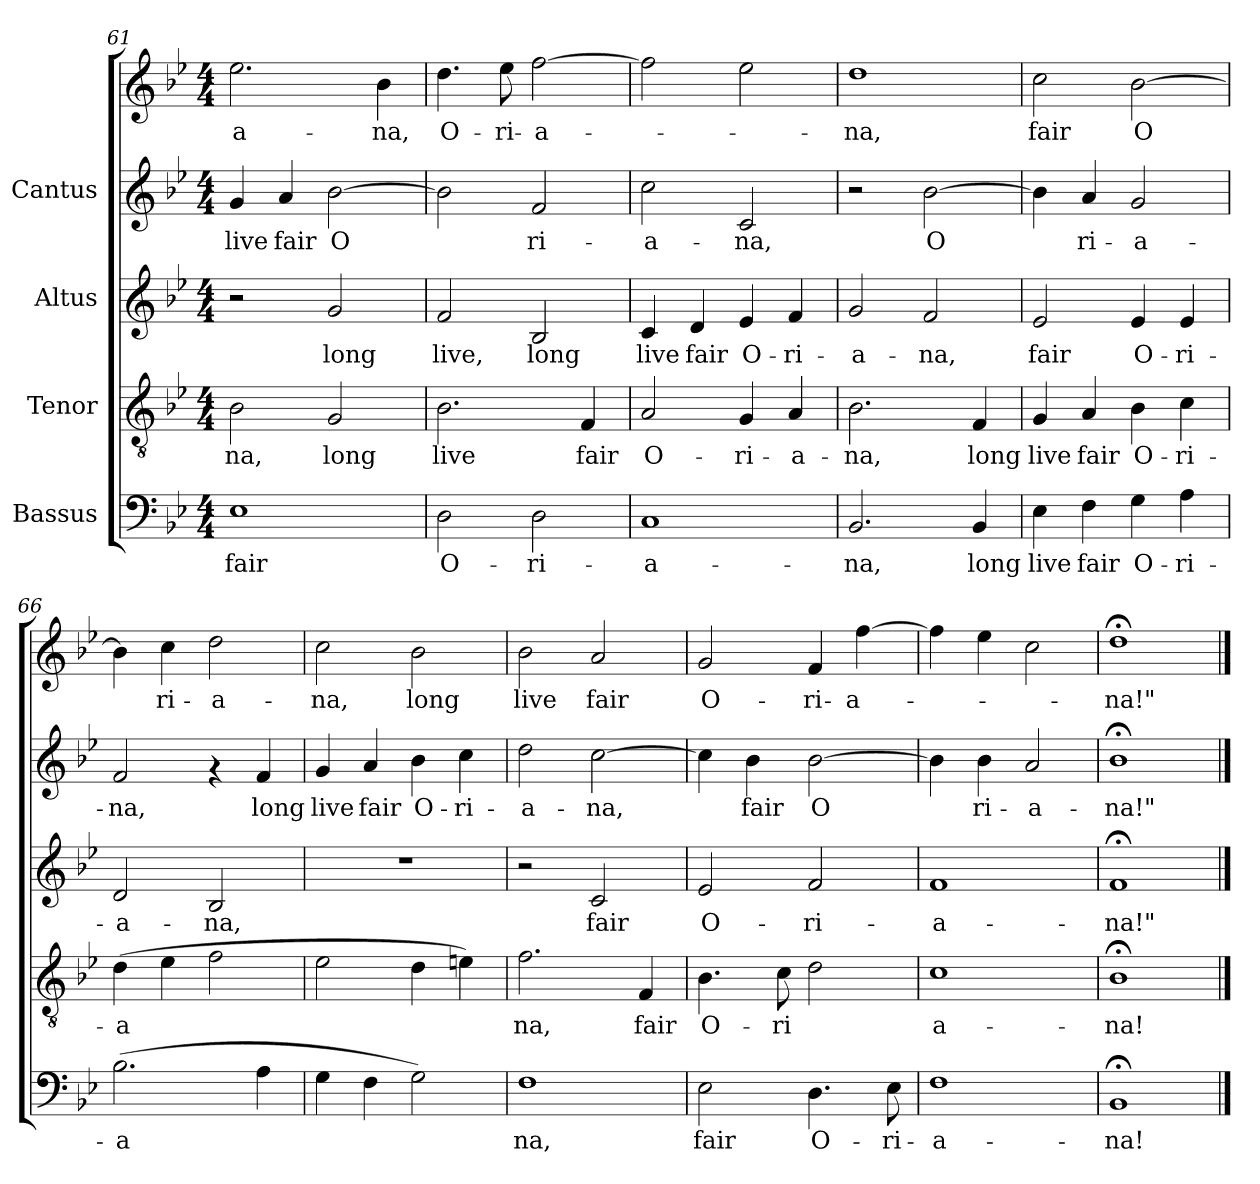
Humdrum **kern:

**kern	**text	**kern	**text	**kern	**text	**kern	**text	**kern	**text
*part4	*part4	*part3	*part3	*part2	*part2	*part1	*part1	*part1	*part1
*staff5	*staff5	*staff4	*staff4	*staff3	*staff3	*staff2	*staff2	*staff1	*staff1
*I"Bassus	*	*I"Tenor	*	*I"Altus	*	*I"Cantus	*	*	*
*clefF4	*	*clefGv2	*	*clefG2	*	*clefG2	*	*clefG2	*
*k[b-e-]	*	*k[b-e-]	*	*k[b-e-]	*	*k[b-e-]	*	*k[b-e-]	*
*B-:	*	*B-:	*	*B-:	*	*B-:	*	*B-:	*
*M4/4	*	*M4/4	*	*M4/4	*	*M4/4	*	*M4/4	*
=61	=61	=61	=61	=61	=61	=61	=61	=61	=61
!	!LO:LY:b:cj	!	!LO:LY:b:cj	!	!	!	!LO:LY:b:cj	!	!LO:LY:b:cj
1E-	fair	2B-\	-na,	2r	.	4g/	live	2.ee-\	a-
!	!	!	!	!	!	!	!LO:LY:b:cj	!	!
.	.	.	.	.	.	4a/	fair	.	.
!	!	!	!LO:LY:b:cj	!	!LO:LY:b:cj	!	!LO:LY:b:cj	!	!
.	.	2G/	long	2g/	long	[>2b-\	O-	.	.
!	!	!	!	!	!	!	!	!	!LO:LY:b:cj
.	.	.	.	.	.	.	.	4b-\	-na,
!!LO:LB:g=z
=62	=62	=62	=62	=62	=62	=62	=62	=62	=62
!	!LO:LY:b:cj	!	!LO:LY:b:cj	!	!LO:LY:b:cj	!	!LO:LY:b:cj	!	!LO:LY:b:cj
2D\	O-	2.B-\	live	2f/	live,	2b-\]	-	4.dd\	-O-
!	!	!	!	!	!	!	!	!	!LO:LY:b:cj
.	.	.	.	.	.	.	.	8ee-\	-ri-
!	!LO:LY:b:cj	!	!	!	!LO:LY:b:cj	!	!LO:LY:b:cj	!	!LO:LY:b:cj
2D\	-ri-	.	.	2B-/	long	2f/	ri-	[>2ff\	-a-
!	!	!	!LO:LY:b:cj	!	!	!	!	!	!
.	.	4F/	fair	.	.	.	.	.	.
=63	=63	=63	=63	=63	=63	=63	=63	=63	=63
!	!LO:LY:b:cj	!	!LO:LY:b:cj	!	!LO:LY:b:cj	!	!LO:LY:b:cj	!	!
1C	-a-	2A/	O-	4c/	live	2cc\	-a-	2ff\]	.
!	!	!	!	!	!LO:LY:b:cj	!	!	!	!
.	.	.	.	4d/	fair	.	.	.	.
!	!	!	!LO:LY:b:cj	!	!LO:LY:b:cj	!	!LO:LY:b:cj	!	!
.	.	4G/	-ri-	4e-/	O-	2c/	-na,	2ee-\	.
!	!	!	!LO:LY:b:cj	!	!LO:LY:b:cj	!	!	!	!
.	.	4A/	-a-	4f/	-ri-	.	.	.	.
=64	=64	=64	=64	=64	=64	=64	=64	=64	=64
!	!LO:LY:b:cj	!	!LO:LY:b:cj	!	!LO:LY:b:cj	!	!	!	!LO:LY:b:cj
2.BB-/	-na,	2.B-\	-na,	2g/	-a-	2r	.	1dd	na,
!	!	!	!	!	!LO:LY:b:cj	!	!LO:LY:b:cj	!	!
.	.	.	.	2f/	-na,	[>2b-\	O-	.	.
!	!LO:LY:b:cj	!	!LO:LY:b:cj	!	!	!	!	!	!
4BB-/	long	4F/	long	.	.	.	.	.	.
=65	=65	=65	=65	=65	=65	=65	=65	=65	=65
!	!LO:LY:b:cj	!	!LO:LY:b:cj	!	!LO:LY:b:cj	!	!LO:LY:b:cj	!	!LO:LY:b:cj
4E-\	live	4G/	live	2e-/	fair	4b-\]	-	2cc\	-fair
!	!LO:LY:b:cj	!	!LO:LY:b:cj	!	!	!	!LO:LY:b:cj	!	!
4F\	fair	4A/	fair	.	.	4a/	ri-	.	.
!	!LO:LY:b:cj	!	!LO:LY:b:cj	!	!LO:LY:b:cj	!	!LO:LY:b:cj	!	!LO:LY:b:cj
4G\	O-	4B-\	O-	4e-/	O-	2g/	-a-	[>2b-\	O-
!	!LO:LY:b:cj	!	!LO:LY:b:cj	!	!LO:LY:b:cj	!	!	!	!
4A\	-ri-	4c\	-ri-	4e-/	-ri-	.	.	.	.
=66	=66	=66	=66	=66	=66	=66	=66	=66	=66
!	!LO:LY:b:cj	!	!LO:LY:b:cj	!	!LO:LY:b:cj	!	!LO:LY:b:cj	!	!LO:LY:b:cj
(>2.B-\	-a-	(>4d\	-a-	2d/	-a-	2f/	-na,	4b-\]	-
!	!	!	!LO:LY:b:cj	!	!	!	!	!	!LO:LY:b:cj
.	.	4e-\	--	.	.	.	.	4cc\	ri-
!	!	!	!LO:LY:b:cj	!	!LO:LY:b:cj	!	!	!	!LO:LY:b:cj
.	.	2f\	--	2B-/	-na,	4rf	.	2dd\	-a-
!	!LO:LY:b:cj	!	!	!	!	!	!LO:LY:b:cj	!	!
4A\	--	.	.	.	.	4f/	long	.	.
!!LO:LB:g=z
=67	=67	=67	=67	=67	=67	=67	=67	=67	=67
!	!	!	!	!	!	!	!LO:LY:b:cj	!	!LO:LY:b:cj
4G\	.	2e-\	.	1r	.	4g/	live	2cc\	na,
!	!	!	!	!	!	!	!LO:LY:b:cj	!	!
4F\	.	.	.	.	.	4a/	fair	.	.
!	!	!	!	!	!	!	!LO:LY:b:cj	!	!LO:LY:b:cj
2G\)	.	4d\	.	.	.	4b-\	O-	2b-\	long
!	!	!	!	!	!	!	!LO:LY:b:cj	!	!
.	.	4en\)	.	.	.	4cc\	-ri-	.	.
=68	=68	=68	=68	=68	=68	=68	=68	=68	=68
!	!LO:LY:b:cj	!	!LO:LY:b:cj	!	!	!	!LO:LY:b:cj	!	!LO:LY:b:cj
1F	-na,	2.f\	-na,	2r	.	2dd\	a-	2b-\	-live
!	!	!	!	!	!LO:LY:b:cj	!	!LO:LY:b:cj	!	!LO:LY:b:cj
.	.	.	.	2c/	fair	[>2cc\	-na,	2a/	fair
!	!	!	!LO:LY:b:cj	!	!	!	!	!	!
.	.	4F/	fair	.	.	.	.	.	.
=69	=69	=69	=69	=69	=69	=69	=69	=69	=69
!	!LO:LY:b:cj	!	!LO:LY:b:cj	!	!LO:LY:b:cj	!	!LO:LY:b:cj	!	!LO:LY:b:cj
2E-\	fair	4.B-\	O-	2e-/	O-	4cc\]	-	2g/	O-
!	!	!	!	!	!	!	!LO:LY:b:cj	!	!
.	.	.	.	.	.	4b-\	fair	.	.
!	!	!	!LO:LY:b:cj	!	!	!	!	!	!
.	.	8c\	-ri	.	.	.	.	.	.
!	!LO:LY:b:cj	!	!LO:LY:b:cj	!	!LO:LY:b:cj	!	!LO:LY:b:cj	!	!LO:LY:b:cj
4.D\	O-	2d\	-	2f/	-ri-	[>2b-\	O-	4f/	-ri-
!	!	!	!	!	!	!	!	!	!LO:LY:b:cj
.	.	.	.	.	.	.	.	[>4ff\	-a-
!	!LO:LY:b:cj	!	!	!	!	!	!	!	!
8E-\	-ri-	.	.	.	.	.	.	.	.
=70	=70	=70	=70	=70	=70	=70	=70	=70	=70
!	!LO:LY:b:cj	!	!LO:LY:b:cj	!	!LO:LY:b:cj	!	!LO:LY:b:cj	!	!
1F	-a-	1c	-a-	1f	-a-	4b-\]	-	4ff\]	.
!	!	!	!	!	!	!	!LO:LY:b:cj	!	!
.	.	.	.	.	.	4b-\	ri-	4ee-\	.
!	!	!	!	!	!	!	!LO:LY:b:cj	!	!
.	.	.	.	.	.	2a/	-a-	2cc\	.
=71	=71	=71	=71	=71	=71	=71	=71	=71	=71
!	!LO:LY:b:cj	!	!LO:LY:b:cj	!	!LO:LY:b:cj	!	!LO:LY:b:cj	!	!LO:LY:b:cj
1BB-;<	-na!	1B-;<	-na!	1f;<	-na!"	1b-;<	na!"	1dd;<	-na!"
==	==	==	==	==	==	==	==	==	==
*-	*-	*-	*-	*-	*-	*-	*-	*-	*-
